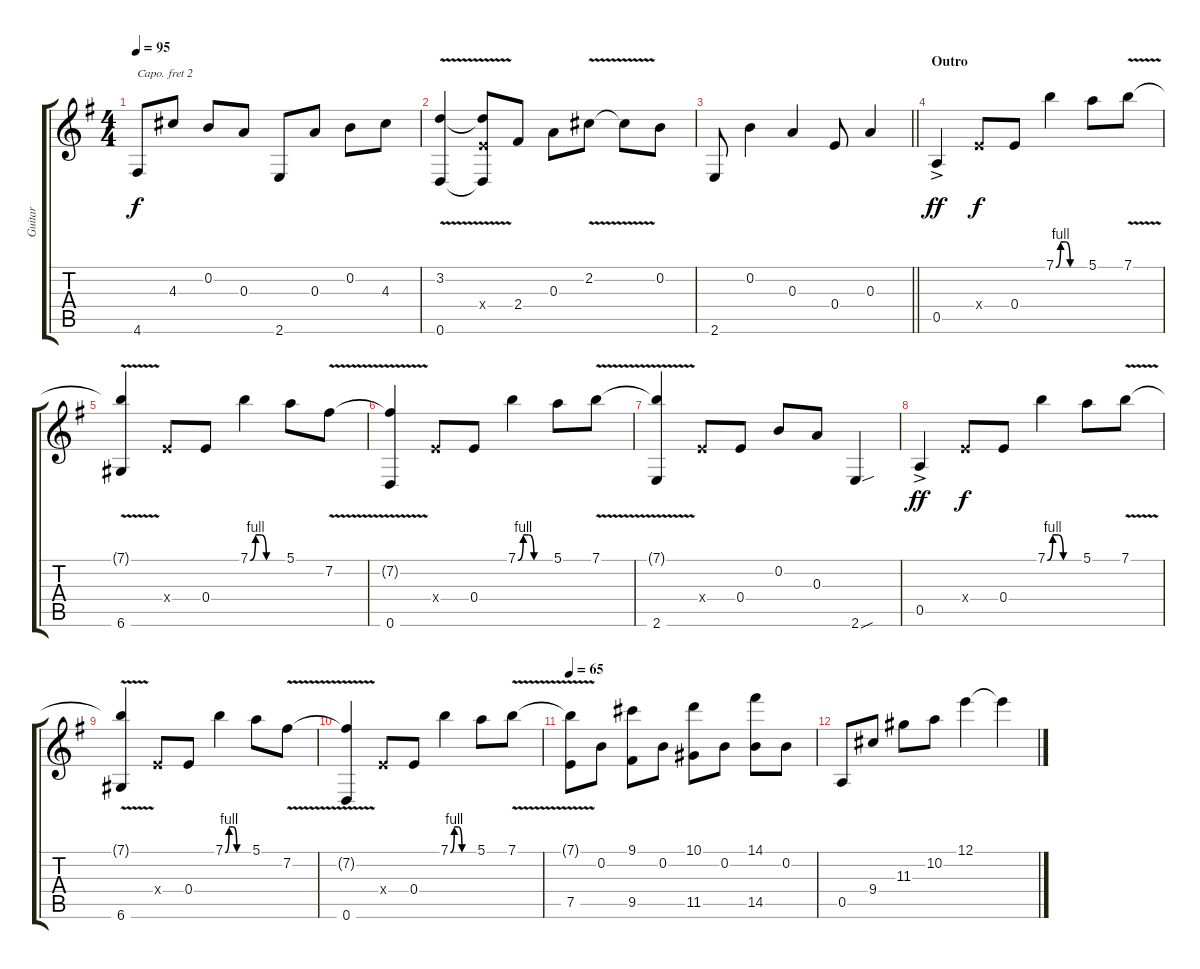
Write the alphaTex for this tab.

\track ("Guitar" "Guitar") {instrument acousticguitarsteel}
\staff {score tabs}
\capo 2
\tuning (D4 A3 G3 D3 G2 C2) {hide}
\ts (4 4)
\tempo 95
\clef g2
\ks g
4.6.8{dy f} 4.3.8 0.2.8 0.3.8 2.6.8 0.3.8 0.2.8 4.3.8 |
(3.2{v} 0.6).4 (3.2{t} 0.4{x} 0.6{t}).8 2.4.8 0.3.8 2.2{v}.8 2.2{t}.8 0.2.8 |
\barLineRight lightlight
2.6.8 0.2.4 0.3.4 0.4.8 0.3.4 |
\section ("" "Outro")
0.5{ac}.4{dy ff} 0.4{x}.8{dy f} 0.4.8 7.1{be (custom 0 0 10 4 20 4 30 0 60 0)}.4 5.1.8 7.1{v}.8 |
(7.1{t} 6.6).4 0.4{x}.8 0.4.8 7.1{be (custom 0 0 10 4 20 4 30 0 60 0)}.4 5.1.8 7.2{v}.8 |
(7.2{t} 0.6).4 0.4{x}.8 0.4.8 7.1{be (custom 0 0 10 4 20 4 30 0 60 0)}.4 5.1.8 7.1{v}.8 |
(7.1{t} 2.6).4 0.4{x}.8 0.4.8 0.2.8 0.3.8 2.6{sou}.4 |
0.5{ac}.4{dy ff} 0.4{x}.8{dy f} 0.4.8 7.1{be (custom 0 0 10 4 20 4 30 0 60 0)}.4 5.1.8 7.1{v}.8 |
(7.1{t} 6.6).4 0.4{x}.8 0.4.8 7.1{be (custom 0 0 10 4 20 4 30 0 60 0)}.4 5.1.8 7.2{v}.8 |
(7.2{t} 0.6).4 0.4{x}.8 0.4.8 7.1{be (custom 0 0 10 4 20 4 30 0 60 0)}.4 5.1.8 7.1{v}.8 |
\tempo 65
(7.1{t} 7.5).8 0.2.8 (9.1 9.5).8 0.2.8 (10.1 11.5).8 0.2.8 (14.1 14.5).8 0.2.8 |
0.5.8 9.4.8 11.3.8 10.2.8 12.1.4 12.1{t}.4
